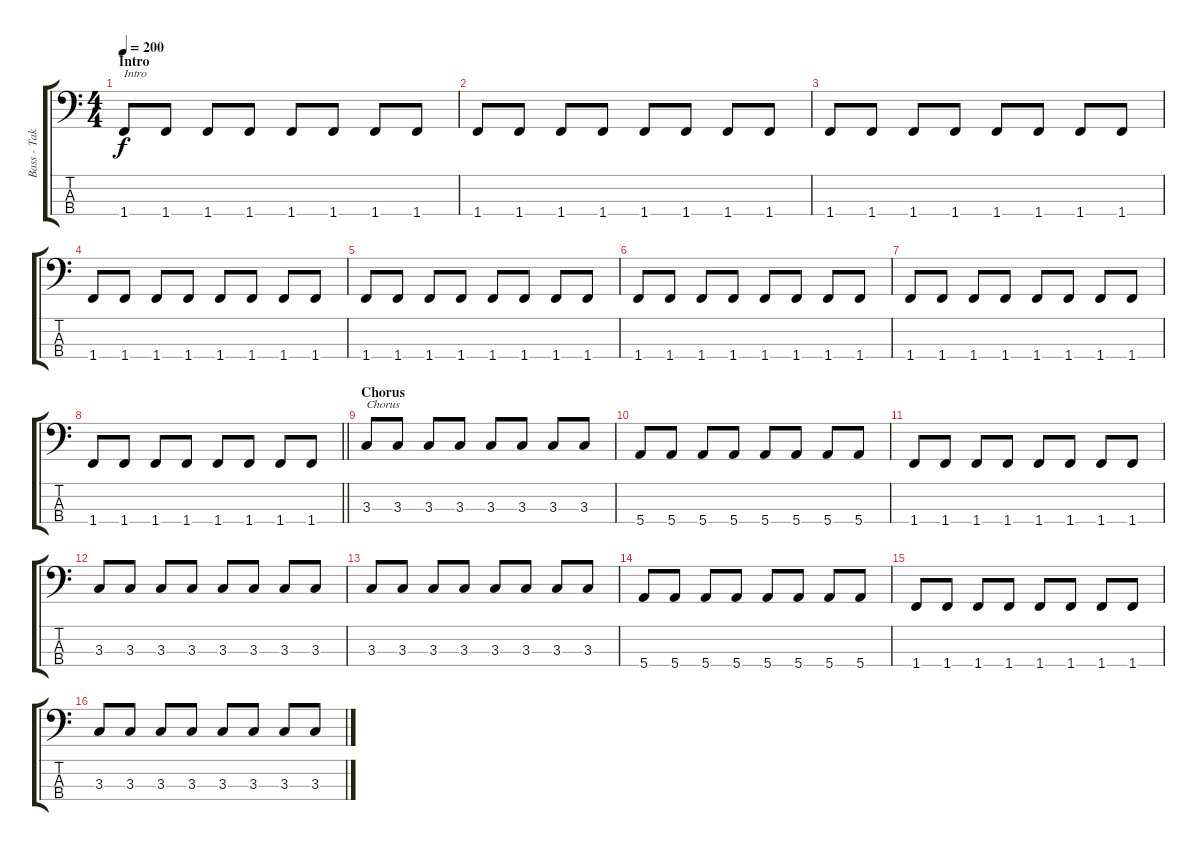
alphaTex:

\track ("Bass - Takeshi" "Bass - Tak") {instrument electricbasspick}
\staff {score tabs}
\tuning (G2 D2 A1 E1) {hide}
\ts (4 4)
\section ("" "Intro")
\tempo 200
\clef f4
\ks c
1.4.8{txt "Intro" dy f instrument electricbasspick} 1.4.8 1.4.8 1.4.8 1.4.8 1.4.8 1.4.8 1.4.8 |
1.4.8 1.4.8 1.4.8 1.4.8 1.4.8 1.4.8 1.4.8 1.4.8 |
1.4.8 1.4.8 1.4.8 1.4.8 1.4.8 1.4.8 1.4.8 1.4.8 |
1.4.8 1.4.8 1.4.8 1.4.8 1.4.8 1.4.8 1.4.8 1.4.8 |
1.4.8 1.4.8 1.4.8 1.4.8 1.4.8 1.4.8 1.4.8 1.4.8 |
1.4.8 1.4.8 1.4.8 1.4.8 1.4.8 1.4.8 1.4.8 1.4.8 |
1.4.8 1.4.8 1.4.8 1.4.8 1.4.8 1.4.8 1.4.8 1.4.8 |
\barLineRight lightlight
1.4.8 1.4.8 1.4.8 1.4.8 1.4.8 1.4.8 1.4.8 1.4.8 |
\section ("" "Chorus")
3.3.8{txt "Chorus"} 3.3.8 3.3.8 3.3.8 3.3.8 3.3.8 3.3.8 3.3.8 |
5.4.8 5.4.8 5.4.8 5.4.8 5.4.8 5.4.8 5.4.8 5.4.8 |
1.4.8 1.4.8 1.4.8 1.4.8 1.4.8 1.4.8 1.4.8 1.4.8 |
3.3.8 3.3.8 3.3.8 3.3.8 3.3.8 3.3.8 3.3.8 3.3.8 |
3.3.8 3.3.8 3.3.8 3.3.8 3.3.8 3.3.8 3.3.8 3.3.8 |
5.4.8 5.4.8 5.4.8 5.4.8 5.4.8 5.4.8 5.4.8 5.4.8 |
1.4.8 1.4.8 1.4.8 1.4.8 1.4.8 1.4.8 1.4.8 1.4.8 |
3.3.8 3.3.8 3.3.8 3.3.8 3.3.8 3.3.8 3.3.8 3.3.8
